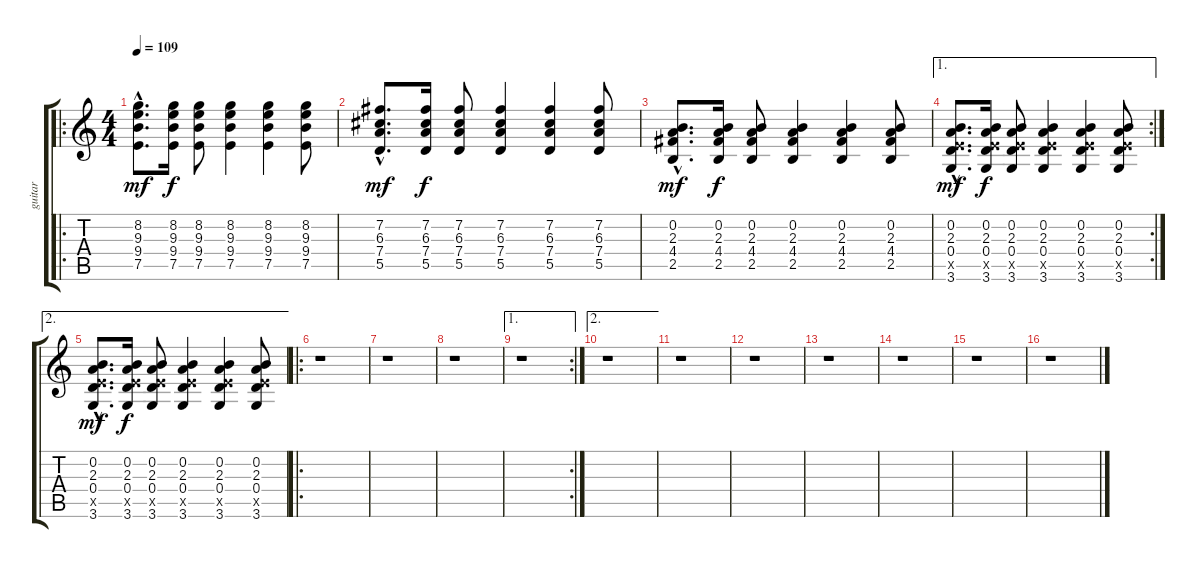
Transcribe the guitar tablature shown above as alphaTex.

\track ("guitar" "guitar") {instrument acousticguitarsteel}
\staff {score tabs}
\tuning (E4 B3 G3 D3 A2 E2) {hide}
\ro
\ts (4 4)
\tempo 109
\clef g2
\ks c
(8.2{hac} 9.3{hac} 9.4{hac} 7.5{hac}).8{d dy mf volume 12} (8.2 9.3 9.4 7.5).16{dy f} (8.2 9.3 9.4 7.5).8 (8.2 9.3 9.4 7.5).4 (8.2 9.3 9.4 7.5).4 (8.2 9.3 9.4 7.5).8 |
(7.2{hac} 6.3{hac} 7.4{hac} 5.5{hac}).8{d dy mf} (7.2 6.3 7.4 5.5).16{dy f} (7.2 6.3 7.4 5.5).8 (7.2 6.3 7.4 5.5).4 (7.2 6.3 7.4 5.5).4 (7.2 6.3 7.4 5.5).8 |
(0.2{hac} 2.3{hac} 4.4{hac} 2.5{hac}).8{d dy mf} (0.2 2.3 4.4 2.5).16{dy f} (0.2 2.3 4.4 2.5).8 (0.2 2.3 4.4 2.5).4 (0.2 2.3 4.4 2.5).4 (0.2 2.3 4.4 2.5).8 |
\ae 1
\rc 2
(0.2{hac} 2.3{hac} 0.4{hac} 7.5{hac x} 3.6{hac}).8{d dy mf} (0.2 2.3 0.4 7.5{x} 3.6).16{dy f} (0.2 2.3 0.4 7.5{x} 3.6).8 (0.2 2.3 0.4 7.5{x} 3.6).4 (0.2 2.3 0.4 7.5{x} 3.6).4 (0.2 2.3 0.4 7.5{x} 3.6).8 |
\ae 2
(0.2{hac} 2.3{hac} 0.4{hac} 7.5{hac x} 3.6{hac}).8{d dy mf volume 14} (0.2 2.3 0.4 7.5{x} 3.6).16{dy f} (0.2 2.3 0.4 7.5{x} 3.6).8 (0.2 2.3 0.4 7.5{x} 3.6).4 (0.2 2.3 0.4 7.5{x} 3.6).4 (0.2 2.3 0.4 7.5{x} 3.6).8 |
\ro
r.1 |
r.1 |
r.1 |
\ae 1
\rc 2
r.1 |
\ae 2
r.1 |
r.1 |
r.1 |
r.1 |
r.1 |
r.1 |
r.1
